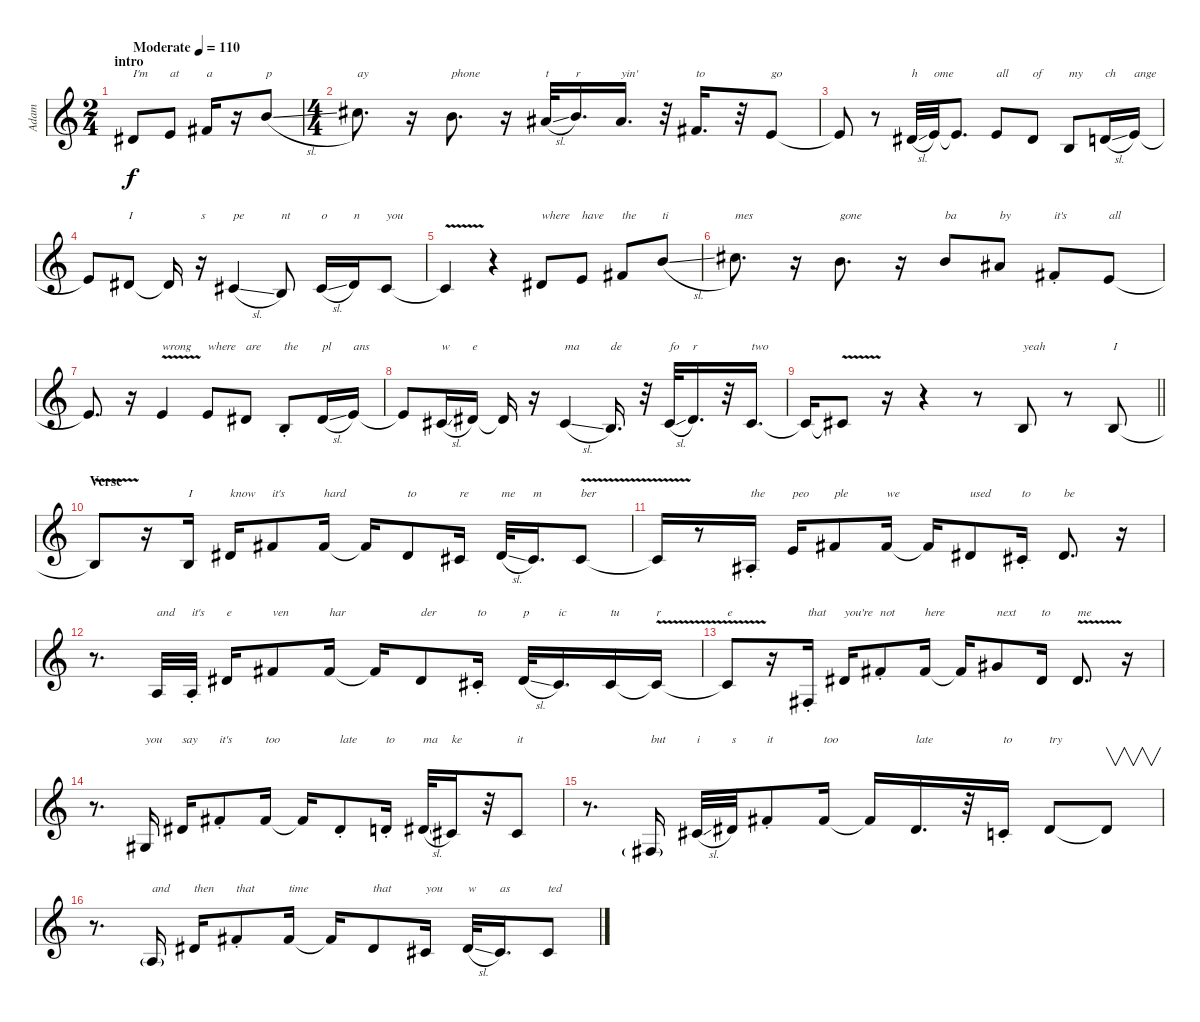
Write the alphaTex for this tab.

\track ("Adam" "Adam") {instrument lead2sawtooth}
\staff {score}
\tuning (E4 B3 G3 D3 A2 E2) {hide}
\ts (2 4)
\section ("" "intro")
\tempo (110 "Moderate")
\clef g2
\ks c
8.3.8{txt "I'm" dy f instrument lead2sawtooth} 5.2.8{txt "at"} 7.2.16{txt "a"} r.16 7.1{sl}.8{txt "p"} |
\ts (4 4)
9.1.8{d txt "ay"} r.16 7.1.8{d txt "phone"} r.16 6.1{sl}.32{txt "t"} 7.1.16{d txt "r"} 6.1.16{d txt "yin'"} r.32 7.2.16{d txt "to"} r.32 5.2.8{txt "go"} |
5.2{t}.8 r.8 4.2{sl}.32{txt "h"} 5.2.32{txt "ome"} 5.2{t}.8{d} 5.2.8{txt "all"} 4.2.8{txt "of"} 4.3.8{txt "my"} 7.3{sl}.16{txt "ch"} 9.3.16{txt "ange"} |
9.3{t}.8 4.2.8{txt "I"} 4.2{t}.16 r.16{txt "s"} 6.3{sl}.4{txt "pe"} 4.3.8{txt "nt"} 6.3{sl}.16{txt "o"} 8.3.16{txt "n"} 6.3.8{txt "you"} |
6.3{v t}.4 r.4 4.2.8{txt "where"} 5.2.8{txt "have"} 7.2.8{txt "the"} 7.1{sl}.8{txt "ti"} |
9.1.8{d txt "mes"} r.16 7.1.8{d txt "gone"} r.16 7.1.8{txt "ba"} 6.1.8{txt "by"} 7.2{st}.8{txt "it's"} 5.2.8{txt "all"} |
5.2{t}.8{d} r.16 5.2{v}.4{txt "wrong"} 5.2.8{txt "where"} 4.2.8{txt "are"} 4.3{st}.8{txt "the"} 4.2{sl}.16{txt "pl"} 5.2.16{txt "ans"} |
5.2{t}.8 6.3{sl}.16{txt "w"} 8.3.16{txt "e"} 8.3{t}.16 r.16 6.3{sl}.4{txt "ma"} 4.3.16{d txt "de"} r.32 6.3{sl}.32{txt "fo"} 8.3.16{d txt "r"} r.32 6.3.16{d txt "two"} |
\barLineRight lightlight
6.3{t}.16 6.3{v t}.8 r.16 r.4 r.8 4.3.8{txt "yeah"} r.8 4.3.8{txt "I"} |
\section ("" "Verse")
4.3{v t}.8 r.16 4.3.16{txt "I"} 4.2.16{txt "know"} 7.2.8{txt "it's"} 7.2.16{txt "hard"} 7.2{t}.16 4.2.8{txt "to"} 6.3.16{txt "re"} 8.3{sl}.32{txt "me"} 6.3.16{d txt "m"} 6.3{v}.8{txt "ber"} |
6.3{t}.16 r.8 8.4{st}.16{txt "the"} 5.2.16{txt "peo"} 7.2.8{txt "ple"} 7.2.16{txt "we"} 7.2{t}.16 8.3.8{txt "used"} 6.3{st}.16{txt "to"} 8.3.8{d txt "be"} r.16 |
r.8{d} 7.4.32{txt "and"} 7.4{st}.32{txt "it's"} 8.3.16{txt "e"} 7.2.8{txt "ven"} 7.2.16{txt "har"} 7.2{t}.16 4.2.8{txt "der"} 6.3{st}.16{txt "to"} 8.3{sl}.32{txt "p"} 6.3.16{d txt "ic"} 6.3.16{txt "tu"} 6.3{v t}.16{txt "r"} |
6.3{v t}.8{txt "e"} r.16 4.4{st}.16{txt "that"} 4.2.16{txt "you're"} 7.2{st}.8{txt "not"} 7.2.16{txt "here"} 7.2{t}.16 4.1.8{txt "next"} 4.2.16{txt "to"} 4.2{v}.8{d txt "me"} r.16 |
r.8{d} 6.4.16{txt "you"} 4.2.16{txt "say"} 7.2{st}.8{txt "it's"} 7.2.16{txt "too"} 7.2{t}.16 4.2{st}.8{txt "late"} 7.3{st}.16{txt "to"} 8.3{sl}.32{txt "ma"} 6.3.16{txt "ke"} r.32 6.3.8{txt "it"} |
r.8{d} 4.4{g}.16{txt "but"} 2.2{sl}.32{txt "i"} 4.2.32{txt "s"} 7.2{st}.8{txt "it"} 7.2.16{txt "too"} 7.2{t}.16 4.2.16{d txt "late"} r.32 1.2{st}.16{txt "to"} 4.2.8{txt "try"} 4.2{t}.8{v} |
r.8{d} 7.4{g}.16{txt "and"} 4.2.16{txt "then"} 7.2{st}.8{txt "that"} 7.2.16{txt "time"} 7.2{t}.16 4.2.8{txt "that"} 6.3.16{txt "you"} 8.3{sl}.32{txt "w"} 6.3.16{d txt "as"} 6.3.8{txt "ted"}
